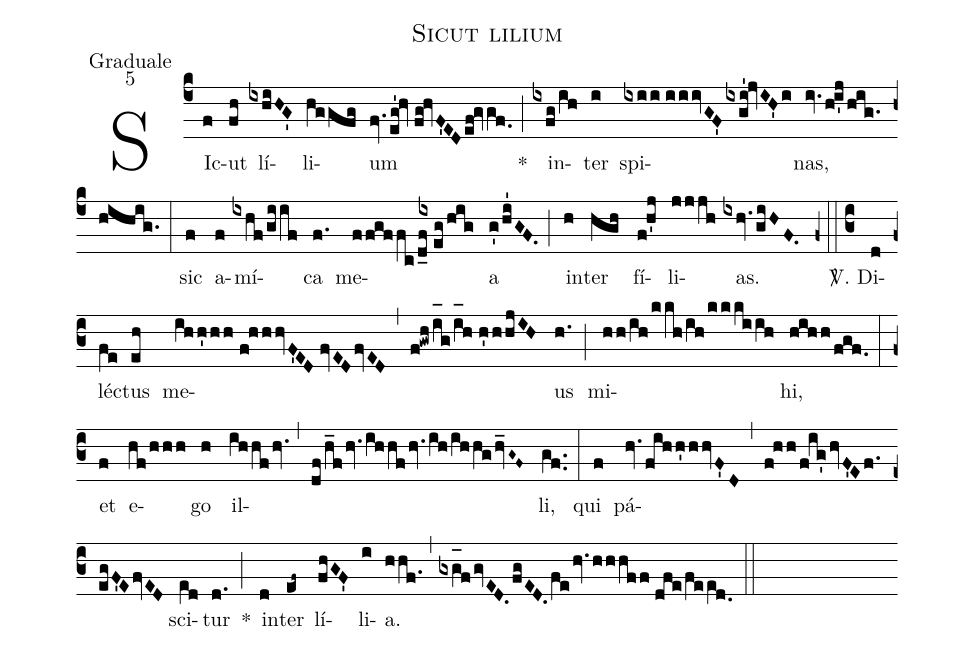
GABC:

name:Sicut lilium;
office-part:Graduale;
mode:5;
%%
(c4) SIc(f)ut(fh) lí(ixhiHG')li(hggfg)um(fv.eg'!hv//fg!hvF'EDef!gvgf.0) <clear>*(;) in(ixfg/ih)ter(i) spi(ixii//iiivGF'ixgi'!jvIH'i)nas,(iv.hi'j/hig./hihig.) (:) sic(f) a(f)mí(ixhf/giif)ca(f.) me(ffgffc/d_f{/[-2]ix}//eg/hig)a(g'/hi'GF.) (;) in(h)ter(hgh) fí(f!h'j)li(jjjh)as.(ixhv.giHF.) (z0::c3) <sp>V/</sp>. Di(d)lé(fe)ctus(eh) me(ihh'hh//f!hhhvF'ED//fvEDfvED)(,)(f!gwh/i_[oh:h]g/i_[oh:h]h//h'hhjIH)us(h.) (;) mi(hh/ih/kkh/ih/kkkiih)hi,(hihh/fgf.) (:) et(f) e(hf/hhh)go(h) il(ihhfhv.)(,)(df/h_fhv.ihhfhv.ih/ihhghv_G~F~)li,(gf..) (:) qui(f) pá(hv.fihh'hhvF'D)(,)(f!hh/f!ig'hvF'Ef.//egF'EfvED)sci(e[ll:1]d)tur(d.) *(;) in(d)ter(ef~) lí(fhGF')li(i)a.(hhf.) (,) (gxg_[oh:h]fgvED.fgED.fe/!hv.hhhff//dfe/fee[ll:1]d.0) (::)
